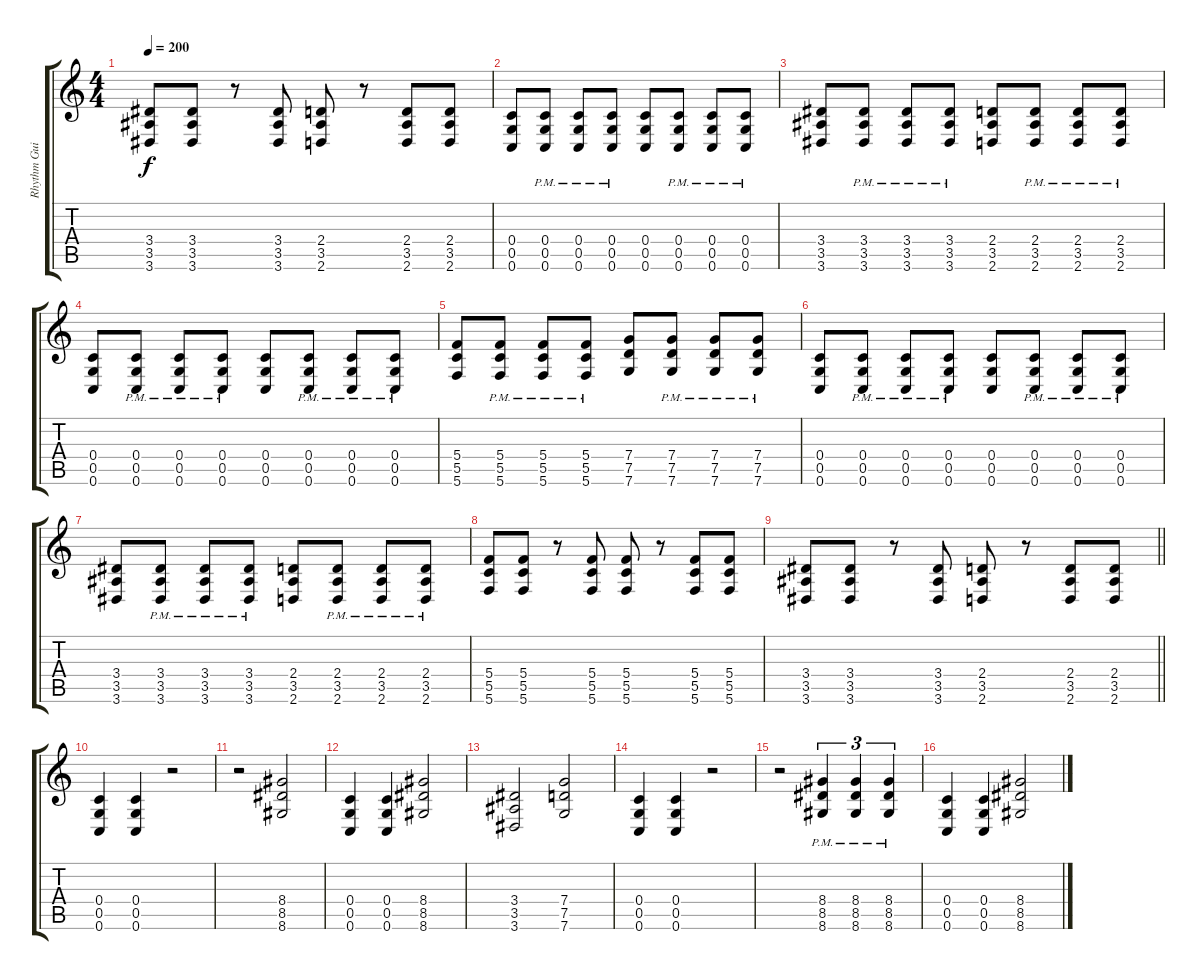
\track ("Rhythm Guitar" "Rhythm Gui") {instrument distortionguitar}
\staff {score tabs}
\tuning (D4 A3 F3 C3 G2 C2) {hide}
\ts (4 4)
\tempo 200
\clef g2
\ks c
(3.4 3.5 3.6).8{dy f} (3.4 3.5 3.6).8 r.8 (3.4 3.5 3.6).8 (2.4 3.5 2.6).8 r.8 (2.4 3.5 2.6).8 (2.4 3.5 2.6).8 |
(0.4 0.5 0.6).8 (0.4{pm} 0.5{pm} 0.6{pm}).8 (0.4{pm} 0.5{pm} 0.6{pm}).8 (0.4{pm} 0.5{pm} 0.6{pm}).8 (0.4 0.5 0.6).8 (0.4{pm} 0.5{pm} 0.6{pm}).8 (0.4{pm} 0.5{pm} 0.6{pm}).8 (0.4{pm} 0.5{pm} 0.6{pm}).8 |
(3.4 3.5 3.6).8 (3.4{pm} 3.5{pm} 3.6{pm}).8 (3.4{pm} 3.5{pm} 3.6{pm}).8 (3.4{pm} 3.5{pm} 3.6{pm}).8 (2.4 3.5 2.6).8 (2.4{pm} 3.5{pm} 2.6{pm}).8 (2.4{pm} 3.5{pm} 2.6{pm}).8 (2.4{pm} 3.5{pm} 2.6{pm}).8 |
(0.4 0.5 0.6).8 (0.4{pm} 0.5{pm} 0.6{pm}).8 (0.4{pm} 0.5{pm} 0.6{pm}).8 (0.4{pm} 0.5{pm} 0.6{pm}).8 (0.4 0.5 0.6).8 (0.4{pm} 0.5{pm} 0.6{pm}).8 (0.4{pm} 0.5{pm} 0.6{pm}).8 (0.4{pm} 0.5{pm} 0.6{pm}).8 |
(5.4 5.5 5.6).8 (5.4{pm} 5.5{pm} 5.6{pm}).8 (5.4{pm} 5.5{pm} 5.6{pm}).8 (5.4{pm} 5.5{pm} 5.6{pm}).8 (7.4 7.5 7.6).8 (7.4{pm} 7.5{pm} 7.6{pm}).8 (7.4{pm} 7.5{pm} 7.6{pm}).8 (7.4{pm} 7.5{pm} 7.6{pm}).8 |
(0.4 0.5 0.6).8 (0.4{pm} 0.5{pm} 0.6{pm}).8 (0.4{pm} 0.5{pm} 0.6{pm}).8 (0.4{pm} 0.5{pm} 0.6{pm}).8 (0.4 0.5 0.6).8 (0.4{pm} 0.5{pm} 0.6{pm}).8 (0.4{pm} 0.5{pm} 0.6{pm}).8 (0.4{pm} 0.5{pm} 0.6{pm}).8 |
(3.4 3.5 3.6).8 (3.4{pm} 3.5{pm} 3.6{pm}).8 (3.4{pm} 3.5{pm} 3.6{pm}).8 (3.4{pm} 3.5{pm} 3.6{pm}).8 (2.4 3.5 2.6).8 (2.4{pm} 3.5{pm} 2.6{pm}).8 (2.4{pm} 3.5{pm} 2.6{pm}).8 (2.4{pm} 3.5{pm} 2.6{pm}).8 |
(5.4 5.5 5.6).8 (5.4 5.5 5.6).8 r.8 (5.4 5.5 5.6).8 (5.4 5.5 5.6).8 r.8 (5.4 5.5 5.6).8 (5.4 5.5 5.6).8 |
\barLineRight lightlight
(3.4 3.5 3.6).8 (3.4 3.5 3.6).8 r.8 (3.4 3.5 3.6).8 (2.4 3.5 2.6).8 r.8 (2.4 3.5 2.6).8 (2.4 3.5 2.6).8 |
\section ("" "")
(0.4 0.5 0.6).4 (0.4 0.5 0.6).4 r.2 |
r.2 (8.4 8.5 8.6).2 |
(0.4 0.5 0.6).4 (0.4 0.5 0.6).4 (8.4 8.5 8.6).2 |
(3.4 3.5 3.6).2 (7.4 7.5 7.6).2 |
(0.4 0.5 0.6).4 (0.4 0.5 0.6).4 r.2 |
r.2 (8.4{pm} 8.5{pm} 8.6{pm}).4{tu (3 2)} (8.4{pm} 8.5{pm} 8.6{pm}).4{tu (3 2)} (8.4{pm} 8.5{pm} 8.6{pm}).4{tu (3 2)} |
(0.4 0.5 0.6).4 (0.4 0.5 0.6).4 (8.4 8.5 8.6).2
